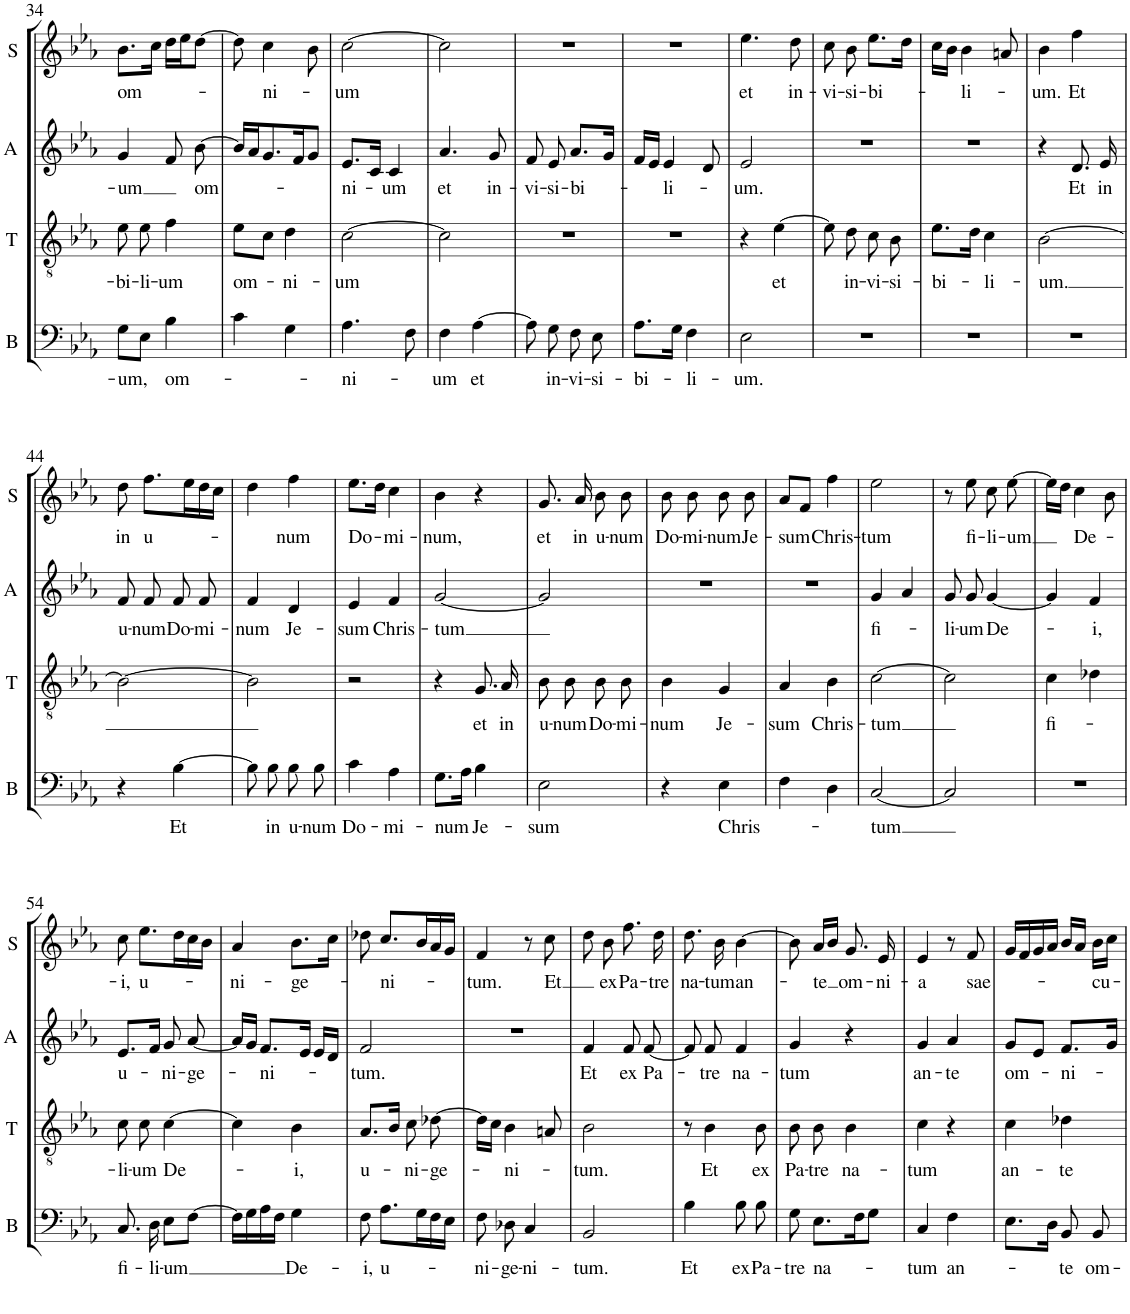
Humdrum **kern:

**kern	**text	**kern	**text	**kern	**text	**kern	**text
*part4	*part4	*part3	*part3	*part2	*part2	*part1	*part1
*staff4	*staff4	*staff3	*staff3	*staff2	*staff2	*staff1	*staff1
*I"B	*	*I"T	*	*I"A	*	*I"S	*
*I'B	*	*I'T	*	*I'A	*	*I'S	*
!!LO:PB:g=z
*clefF4	*	*clefGv2	*	*clefG2	*	*clefG2	*
*k[b-e-a-]	*	*k[b-e-a-]	*	*k[b-e-a-]	*	*k[b-e-a-]	*
*M2/4	*	*M2/4	*	*M2/4	*	*M2/4	*
=34	=34	=34	=34	=34	=34	=34	=34
!	!LO:LY:b	!	!LO:LY:b	!	!LO:LY:b	!	!LO:LY:b
8G\L	-um,	8e-\	-bi-	4g/	-um	8.b-\L	om-
!	!	!	!LO:LY:b	!	!	!	!
8E-\J	.	8e-\	-li-	.	.	.	.
.	.	.	.	.	.	16cc\Jk	.
!	!LO:LY:b	!	!LO:LY:b	!	!	!	!
4B-\	om-	4f\	-um	8f/	.	16dd\LL	.
.	.	.	.	.	.	16ee-\J	.
!	!	!	!	!	!LO:LY:b	!	!
.	.	.	.	[8b-\	om-	[8dd\J	.
=35	=35	=35	=35	=35	=35	=35	=35
!	!	!	!LO:LY:b	!	!	!	!
4c\	.	8e-\L	om-	16b-/LL]	.	8dd\]	.
.	.	.	.	16a-/J	.	.	.
!	!	!	!	!	!	!	!LO:LY:b
.	.	8c\J	.	8.g/	.	4cc\	-ni-
!	!	!	!LO:LY:b	!	!	!	!
4G\	.	4d\	-ni-	.	.	.	.
.	.	.	.	16f/K	.	.	.
.	.	.	.	8g/J	.	8b-\	.
=36	=36	=36	=36	=36	=36	=36	=36
!	!LO:LY:b	!	!LO:LY:b	!	!LO:LY:b	!	!LO:LY:b
4.A-\	-ni-	[2c\	-um	8.e-/L	-ni-	[2cc\	-um
.	.	.	.	16c/Jk	.	.	.
!	!	!	!	!	!LO:LY:b	!	!
.	.	.	.	4c/	-um	.	.
8F\	.	.	.	.	.	.	.
=37	=37	=37	=37	=37	=37	=37	=37
!	!LO:LY:b	!	!	!	!LO:LY:b	!	!
4F\	-um	2c\]	.	4.a-/	et	2cc\]	.
!	!LO:LY:b	!	!	!	!	!	!
[4A-\	et	.	.	.	.	.	.
!	!	!	!	!	!LO:LY:b	!	!
.	.	.	.	8g/	in-	.	.
=38	=38	=38	=38	=38	=38	=38	=38
!	!	!	!	!	!LO:LY:b	!	!
8A-\]	.	2r	.	8f/	-vi-	2r	.
!	!LO:LY:b	!	!	!	!LO:LY:b	!	!
8G\	in-	.	.	8e-/	-si-	.	.
!	!LO:LY:b	!	!	!	!LO:LY:b	!	!
8F\	-vi-	.	.	8.a-/L	-bi-	.	.
!	!LO:LY:b	!	!	!	!	!	!
8E-\	-si-	.	.	.	.	.	.
.	.	.	.	16g/Jk	.	.	.
=39	=39	=39	=39	=39	=39	=39	=39
!	!LO:LY:b	!	!	!	!	!	!
8.A-\L	-bi-	2r	.	16f/LL	.	2r	.
.	.	.	.	16e-/JJ	.	.	.
!	!	!	!	!	!LO:LY:b	!	!
.	.	.	.	4e-/	-li-	.	.
16G\Jk	.	.	.	.	.	.	.
!	!LO:LY:b	!	!	!	!	!	!
4F\	-li-	.	.	.	.	.	.
.	.	.	.	8d/	.	.	.
=40	=40	=40	=40	=40	=40	=40	=40
!	!LO:LY:b	!	!	!	!LO:LY:b	!	!LO:LY:b
2E-\	-um.	4r	.	2e-/	-um.	4.ee-\	et
!	!	!	!LO:LY:b	!	!	!	!
.	.	[4e-\	et	.	.	.	.
!	!	!	!	!	!	!	!LO:LY:b
.	.	.	.	.	.	8dd\	in-
=41	=41	=41	=41	=41	=41	=41	=41
!	!	!	!	!	!	!	!LO:LY:b
2r	.	8e-\]	.	2r	.	8cc\	-vi-
!	!	!	!LO:LY:b	!	!	!	!LO:LY:b
.	.	8d\	in-	.	.	8b-\	-si-
!	!	!	!LO:LY:b	!	!	!	!LO:LY:b
.	.	8c\	-vi-	.	.	8.ee-\L	-bi-
!	!	!	!LO:LY:b	!	!	!	!
.	.	8B-\	-si-	.	.	.	.
.	.	.	.	.	.	16dd\Jk	.
=42	=42	=42	=42	=42	=42	=42	=42
!	!	!	!LO:LY:b	!	!	!	!
2r	.	8.e-\L	-bi-	2r	.	16cc\LL	.
.	.	.	.	.	.	16b-\JJ	.
!	!	!	!	!	!	!	!LO:LY:b
.	.	.	.	.	.	4b-\	-li-
.	.	16d\Jk	.	.	.	.	.
!	!	!	!LO:LY:b	!	!	!	!
.	.	4c\	-li-	.	.	.	.
.	.	.	.	.	.	8an/	.
=43	=43	=43	=43	=43	=43	=43	=43
!	!	!	!LO:LY:b	!	!	!	!LO:LY:b
2r	.	[2B-\	-um.	4r	.	4b-\	-um.
!	!	!	!	!	!LO:LY:b	!	!LO:LY:b
.	.	.	.	8.d/	Et	4ff\	Et
!	!	!	!	!	!LO:LY:b	!	!
.	.	.	.	16e-/	in	.	.
!!LO:LB:g=z
=44	=44	=44	=44	=44	=44	=44	=44
!	!	!	!	!	!LO:LY:b	!	!LO:LY:b
4r	.	2B-\_	.	8f/	u-	8dd\	in
!	!	!	!	!	!LO:LY:b	!	!LO:LY:b
.	.	.	.	8f/	-num	8.ff\L	u-
!	!LO:LY:b	!	!	!	!LO:LY:b	!	!
[4B-\	Et	.	.	8f/	Do-	.	.
.	.	.	.	.	.	16ee-\L	.
!	!	!	!	!	!LO:LY:b	!	!
.	.	.	.	8f/	-mi-	16dd\	.
.	.	.	.	.	.	16cc\JJ	.
=45	=45	=45	=45	=45	=45	=45	=45
!	!	!	!	!	!LO:LY:b	!	!
8B-\]	.	2B-\]	.	4f/	-num	4dd\	.
!	!LO:LY:b	!	!	!	!	!	!
8B-\	in	.	.	.	.	.	.
!	!LO:LY:b	!	!	!	!LO:LY:b	!	!LO:LY:b
8B-\	u-	.	.	4d/	Je-	4ff\	-num
!	!LO:LY:b	!	!	!	!	!	!
8B-\	-num	.	.	.	.	.	.
=46	=46	=46	=46	=46	=46	=46	=46
!	!LO:LY:b	!	!	!	!LO:LY:b	!	!LO:LY:b
4c\	Do-	2r	.	4e-/	-sum	8.ee-\L	Do-
.	.	.	.	.	.	16dd\Jk	.
!	!LO:LY:b	!	!	!	!LO:LY:b	!	!LO:LY:b
4A-\	-mi-	.	.	4f/	Chris-	4cc\	-mi-
=47	=47	=47	=47	=47	=47	=47	=47
!	!LO:LY:b	!	!	!	!LO:LY:b	!	!LO:LY:b
8.G\L	-num	4r	.	[2g/	-tum	4b-\	-num,
16A-\Jk	.	.	.	.	.	.	.
!	!LO:LY:b	!	!LO:LY:b	!	!	!	!
4B-\	Je-	8.G/	et	.	.	4r	.
!	!	!	!LO:LY:b	!	!	!	!
.	.	16A-/	in	.	.	.	.
=48	=48	=48	=48	=48	=48	=48	=48
!	!LO:LY:b	!	!LO:LY:b	!	!	!	!LO:LY:b
2E-\	-sum	8B-\	u-	2g/]	.	8.g/	et
!	!	!	!LO:LY:b	!	!	!	!
.	.	8B-\	-num	.	.	.	.
!	!	!	!	!	!	!	!LO:LY:b
.	.	.	.	.	.	16a-/	in
!	!	!	!LO:LY:b	!	!	!	!LO:LY:b
.	.	8B-\	Do-	.	.	8b-\	u-
!	!	!	!LO:LY:b	!	!	!	!LO:LY:b
.	.	8B-\	-mi-	.	.	8b-\	-num
=49	=49	=49	=49	=49	=49	=49	=49
!	!	!	!LO:LY:b	!	!	!	!LO:LY:b
4r	.	4B-\	-num	2r	.	8b-\	Do-
!	!	!	!	!	!	!	!LO:LY:b
.	.	.	.	.	.	8b-\	-mi-
!	!LO:LY:b	!	!LO:LY:b	!	!	!	!LO:LY:b
4E-\	Chris-	4G/	Je-	.	.	8b-\	-num
!	!	!	!	!	!	!	!LO:LY:b
.	.	.	.	.	.	8b-\	Je-
=50	=50	=50	=50	=50	=50	=50	=50
!	!	!	!LO:LY:b	!	!	!	!LO:LY:b
4F\	.	4A-/	-sum	2r	.	8a-/L	-sum
.	.	.	.	.	.	8f/J	.
!	!	!	!LO:LY:b	!	!	!	!LO:LY:b
4D\	.	4B-\	Chris-	.	.	4ff\	Chris-
=51	=51	=51	=51	=51	=51	=51	=51
!	!LO:LY:b	!	!LO:LY:b	!	!LO:LY:b	!	!LO:LY:b
[2C/	-tum	[2c\	-tum	4g/	fi-	2ee-\	-tum
.	.	.	.	4a-/	.	.	.
=52	=52	=52	=52	=52	=52	=52	=52
!	!	!	!	!	!LO:LY:b	!	!
2C/]	.	2c\]	.	8g/	-li-	8r	.
!	!	!	!	!	!LO:LY:b	!	!LO:LY:b
.	.	.	.	8g/	-um	8ee-\	fi-
!	!	!	!	!	!LO:LY:b	!	!LO:LY:b
.	.	.	.	[4g/	De-	8cc\	-li-
!	!	!	!	!	!	!	!LO:LY:b
.	.	.	.	.	.	[8ee-\	-um
=53	=53	=53	=53	=53	=53	=53	=53
!	!	!	!LO:LY:b	!	!	!	!
2r	.	4c\	fi-	4g/]	.	16ee-\LL]	.
.	.	.	.	.	.	16dd\JJ	.
!	!	!	!	!	!	!	!LO:LY:b
.	.	.	.	.	.	4cc\	De-
!	!	!	!	!	!LO:LY:b	!	!
.	.	4d-X\	.	4f/	-i,	.	.
.	.	.	.	.	.	8b-\	.
!!LO:LB:g=z
=54	=54	=54	=54	=54	=54	=54	=54
!	!LO:LY:b	!	!LO:LY:b	!	!LO:LY:b	!	!LO:LY:b
8.C/	fi-	8c\	-li-	8.e-/L	u-	8cc\	-i,
!	!	!	!LO:LY:b	!	!	!	!LO:LY:b
.	.	8c\	-um	.	.	8.ee-\L	u-
!	!LO:LY:b	!	!	!	!	!	!
16D\	-li-	.	.	16f/Jk	.	.	.
!	!LO:LY:b	!	!LO:LY:b	!	!LO:LY:b	!	!
8E-\L	-um	[4c\	De-	8g/	-ni-	.	.
.	.	.	.	.	.	16dd\L	.
!	!	!	!	!	!LO:LY:b	!	!
[8F\J	.	.	.	[8a-/	-ge-	16cc\	.
.	.	.	.	.	.	16b-\JJ	.
=55	=55	=55	=55	=55	=55	=55	=55
!	!	!	!	!	!	!	!LO:LY:b
16F\LL]	.	4c\]	.	16a-/LL]	.	4a-/	-ni-
16G\	.	.	.	16g/JJ	.	.	.
!	!	!	!	!	!LO:LY:b	!	!
16A-\	.	.	.	8.f/L	-ni-	.	.
16F\JJ	.	.	.	.	.	.	.
!	!LO:LY:b	!	!LO:LY:b	!	!	!	!LO:LY:b
4G\	De-	4B-\	-i,	.	.	8.b-\L	-ge-
.	.	.	.	16e-/Jk	.	.	.
.	.	.	.	16e-/LL	.	.	.
.	.	.	.	16d/JJ	.	16cc\Jk	.
=56	=56	=56	=56	=56	=56	=56	=56
!	!LO:LY:b	!	!LO:LY:b	!	!LO:LY:b	!	!
8F\	-i,	8.A-/L	u-	2f/	-tum.	8dd-X\	.
!	!LO:LY:b	!	!	!	!	!	!LO:LY:b
8.A-\L	u-	.	.	.	.	8.cc/L	-ni-
.	.	16B-/Jk	.	.	.	.	.
!	!	!	!LO:LY:b	!	!	!	!
.	.	8c\	-ni-	.	.	.	.
16G\L	.	.	.	.	.	16b-/L	.
!	!	!	!LO:LY:b	!	!	!	!
16F\	.	[8d-X\	-ge-	.	.	16a-/	.
16E-\JJ	.	.	.	.	.	16g/JJ	.
=57	=57	=57	=57	=57	=57	=57	=57
!	!LO:LY:b	!	!	!	!	!	!LO:LY:b
8F\	-ni-	16d-\LL]	.	2r	.	4f/	-tum.
.	.	16c\JJ	.	.	.	.	.
!	!LO:LY:b	!	!LO:LY:b	!	!	!	!
8D-X\	-ge-	4B-\	-ni-	.	.	.	.
!	!LO:LY:b	!	!	!	!	!	!
4C/	-ni-	.	.	.	.	8r	.
!	!	!	!	!	!	!	!LO:LY:b
.	.	8An/	.	.	.	8cc\	Et
=58	=58	=58	=58	=58	=58	=58	=58
!	!LO:LY:b	!	!LO:LY:b	!	!LO:LY:b	!	!
2BB-/	-tum.	2B-\	-tum.	4f/	Et	8dd\	.
!	!	!	!	!	!	!	!LO:LY:b
.	.	.	.	.	.	8b-\	ex
!	!	!	!	!	!LO:LY:b	!	!LO:LY:b
.	.	.	.	8f/	ex	8.ff\	Pa-
!	!	!	!	!	!LO:LY:b	!	!
.	.	.	.	[8f/	Pa-	.	.
!	!	!	!	!	!	!	!LO:LY:b
.	.	.	.	.	.	16dd\	-tre
=59	=59	=59	=59	=59	=59	=59	=59
!	!LO:LY:b	!	!	!	!	!	!LO:LY:b
4B-\	Et	8r	.	8f/]	.	8.dd\	na-
!	!	!	!LO:LY:b	!	!LO:LY:b	!	!
.	.	4B-\	Et	8f/	-tre	.	.
!	!	!	!	!	!	!	!LO:LY:b
.	.	.	.	.	.	16b-\	-tum
!	!LO:LY:b	!	!	!	!LO:LY:b	!	!LO:LY:b
8B-\	ex	.	.	4f/	na-	[4b-\	an-
!	!LO:LY:b	!	!LO:LY:b	!	!	!	!
8B-\	Pa-	8B-\	ex	.	.	.	.
=60	=60	=60	=60	=60	=60	=60	=60
!	!LO:LY:b	!	!LO:LY:b	!	!LO:LY:b	!	!
8G\	-tre	8B-\	Pa-	4g/	-tum	8b-\]	.
!	!LO:LY:b	!	!LO:LY:b	!	!	!	!LO:LY:b
8.E-\L	na-	8B-\	-tre	.	.	16a-/LL	-te
.	.	.	.	.	.	16b-/JJ	.
!	!	!	!LO:LY:b	!	!	!	!LO:LY:b
.	.	4B-\	na-	4r	.	8.g/	om-
16F\K	.	.	.	.	.	.	.
8G\J	.	.	.	.	.	.	.
!	!	!	!	!	!	!	!LO:LY:b
.	.	.	.	.	.	16e-/	-ni-
=61	=61	=61	=61	=61	=61	=61	=61
!	!LO:LY:b	!	!LO:LY:b	!	!LO:LY:b	!	!LO:LY:b
4C/	-tum	4c\	-tum	4g/	an-	4e-/	-a
!	!LO:LY:b	!	!	!	!LO:LY:b	!	!
4F\	an-	4r	.	4a-/	-te	8r	.
!	!	!	!	!	!	!	!LO:LY:b
.	.	.	.	.	.	8f/	sae-
=62	=62	=62	=62	=62	=62	=62	=62
!	!	!	!LO:LY:b	!	!LO:LY:b	!	!
8.E-\L	.	4c\	an-	8g/L	om-	16g/LL	.
.	.	.	.	.	.	16f/	.
.	.	.	.	8e-/J	.	16g/	.
16D\Jk	.	.	.	.	.	16a-/JJ	.
!	!LO:LY:b	!	!LO:LY:b	!	!LO:LY:b	!	!
8BB-/	-te	4d-X\	-te	8.f/L	-ni-	16b-/LL	.
.	.	.	.	.	.	16a-/JJ	.
!	!LO:LY:b	!	!	!	!	!	!LO:LY:b
8BB-/	om-	.	.	.	.	16b-\LL	-cu-
.	.	.	.	16g/Jk	.	16cc\JJ	.
=	=	=	=	=	=	=	=
*-	*-	*-	*-	*-	*-	*-	*-
